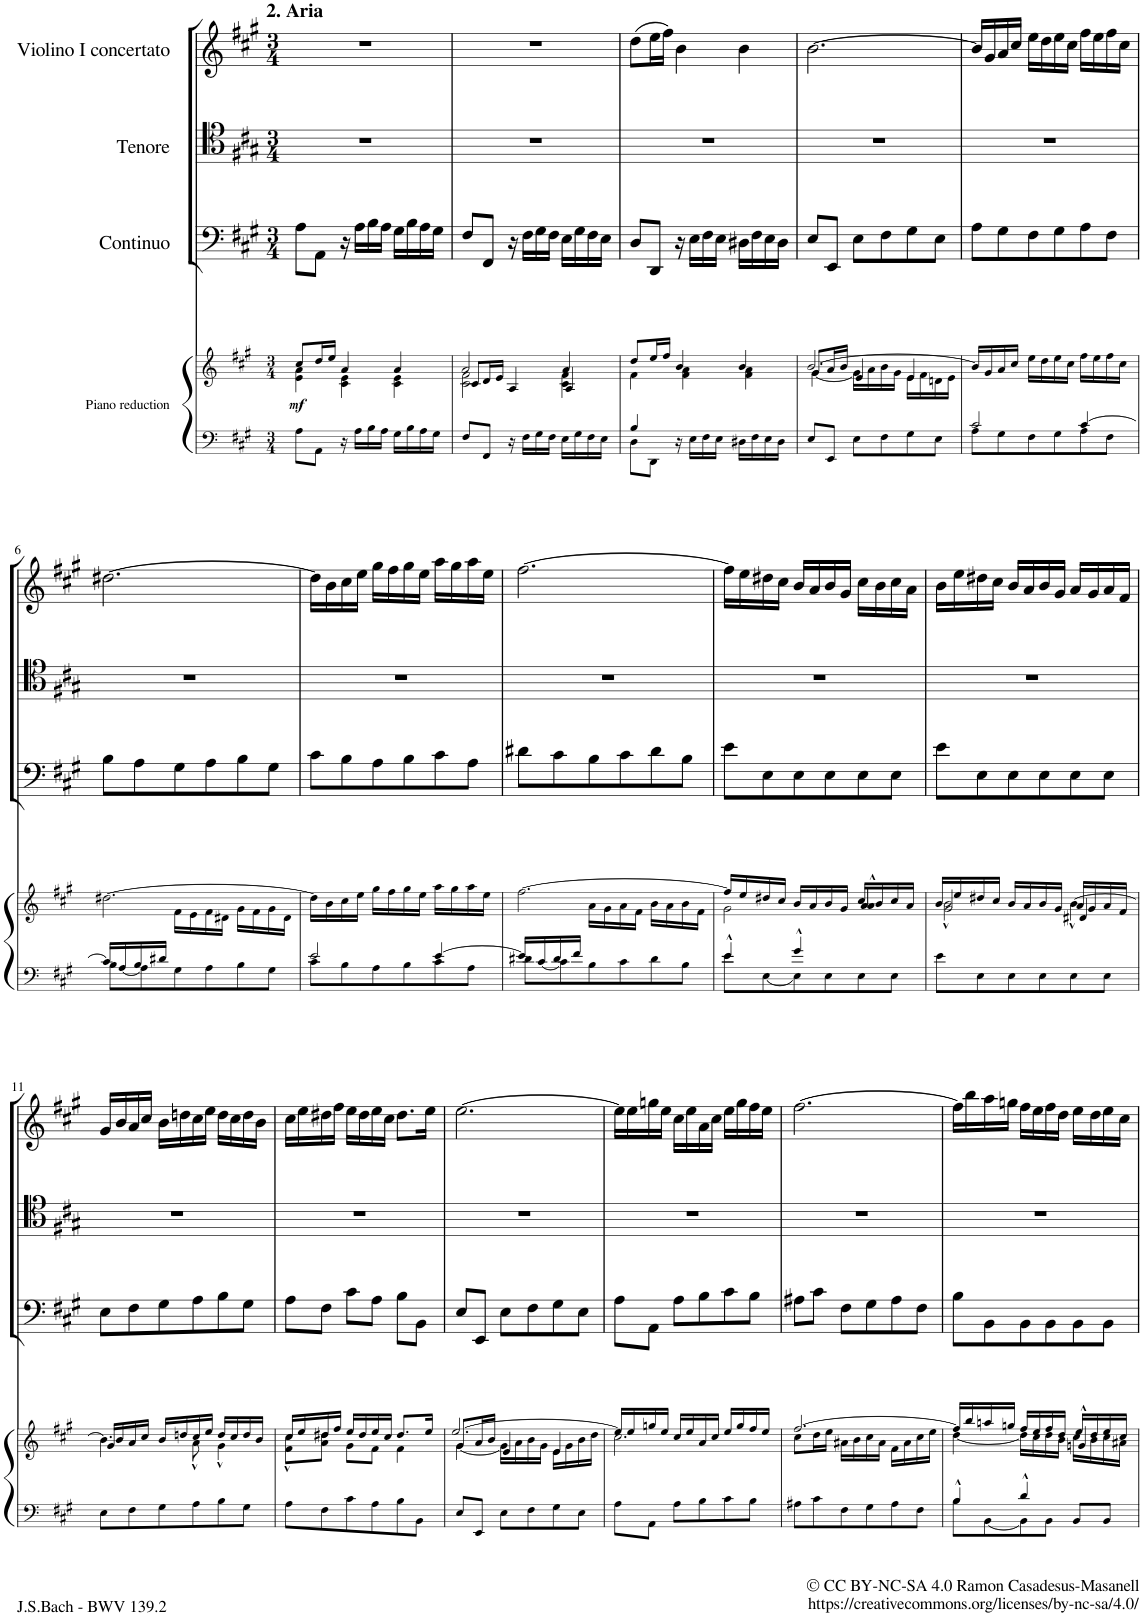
**kern	**kern	**dynam	**kern	**kern	**kern
*part4	*part4	*part4	*part3	*part2	*part1
*staff5	*staff4	*staff4/5	*staff3	*staff2	*staff1
*I"Piano reduction	*	*	*I"Continuo	*I"Tenore	*I"Violino I concertato
*I'Pno	*	*	*	*	*I'Vln
*stria5	*stria5	*	*	*	*
*clefF4	*clefG2	*	*clefF4	*clefC4	*clefG2
*k[f#c#g#]	*k[f#c#g#]	*	*k[f#c#g#]	*k[f#c#g#]	*k[f#c#g#]
*M3/4	*M3/4	*	*M3/4	*M3/4	*M3/4
=1	=1	=1	=1	=1	=1
*	*^	*	*	*	*
!	!	!	!	!	!	!LO:TX:a:B:t=2. Aria
!	!	!	!LO:DY:b	!	!	!
8A\L	8cc#/L	4e\ 4a\	mf	8A\L	2.r	2.r
8AA\J	16dd/L	.	.	8AA\J	.	.
.	16ee/JJ	.	.	.	.	.
16r	4a/	4c#\ 4e\	.	16r	.	.
16A\LL	.	.	.	16A\LL	.	.
16B\	.	.	.	16B\	.	.
16A\JJ	.	.	.	16A\JJ	.	.
16G#\LL	4a/	4c#\ 4e\	.	16G#\LL	.	.
16B\	.	.	.	16B\	.	.
16A\	.	.	.	16A\	.	.
16G#\JJ	.	.	.	16G#\JJ	.	.
=2	=2	=2	=2	=2	=2	=2
*	*	*^	*	*	*	*
8F#/L	2a/	2c#\ 2f#\	8c#/L	.	8F#/L	2.r	2.r
8FF#/J	.	.	16d/L	.	8FF#/J	.	.
.	.	.	16e/JJ	.	.	.	.
16r	.	.	4A/	.	16r	.	.
16F#\LL	.	.	.	.	16F#\LL	.	.
16G#\	.	.	.	.	16G#\	.	.
16F#\JJ	.	.	.	.	16F#\JJ	.	.
16E\LL	4a/	4c#\ 4f#\	4A/	.	16E\LL	.	.
16G#\	.	.	.	.	16G#\	.	.
16F#\	.	.	.	.	16F#\	.	.
16E\JJ	.	.	.	.	16E\JJ	.	.
*	*	*v	*v	*	*	*	*
=3	=3	=3	=3	=3	=3	=3
*^	*	*	*	*	*	*
4B/	8D\L	8dd/L	4f#\	.	8D/L	2.r	(8dd\L
.	8DD\J	16ee/L	.	.	8DD/J	.	16ee\L
.	.	16ff#/JJ	.	.	.	.	16ff#\JJ)
16r	4ryy	4b/	4f#\ 4a\	.	16r	.	4b\
16E\LL	.	.	.	.	16E\LL	.	.
16F#\	.	.	.	.	16F#\	.	.
16E\JJ	.	.	.	.	16E\JJ	.	.
16D#X\LL	4ryy	4b/	4f#\ 4a\	.	16D#X\LL	.	4b\
16F#\	.	.	.	.	16F#\	.	.
16E\	.	.	.	.	16E\	.	.
16D#\JJ	.	.	.	.	16D#\JJ	.	.
*v	*v	*	*	*	*	*	*
=4	=4	=4	=4	=4	=4	=4
*	*	*^	*	*	*	*
8E/L	[2.b/	[4g#\	8g#/L	.	8E/L	2.r	[2.b\
8EE/J	.	.	16a/L	.	8EE/J	.	.
.	.	.	16b/JJ	.	.	.	.
8E\L	.	16g#\LL]	4e/	.	8E\L	.	.
.	.	16a\	.	.	.	.	.
8F#\	.	16b\	.	.	8F#\	.	.
.	.	16g#\JJ	.	.	.	.	.
8G#\	.	16e\LL	4e/	.	8G#\	.	.
.	.	16f#\	.	.	.	.	.
8E\J	.	16dn\	.	.	8E\J	.	.
.	.	16e\JJ	.	.	.	.	.
*	*v	*v	*v	*	*	*	*
=5	=5	=5	=5	=5	=5
*^	*	*	*	*	*
2c#/	8A\L	16b/LL]	.	8A\L	2.r	16b/LL]
.	.	16g#/	.	.	.	16g#/
.	8G#\	16a/	.	8G#\	.	16a/
.	.	16cc#/JJ	.	.	.	16cc#/JJ
.	8F#\	16ee\LL	.	8F#\	.	16ee\LL
.	.	16dd\	.	.	.	16dd\
.	8G#\	16ee\	.	8G#\	.	16ee\
.	.	16cc#\JJ	.	.	.	16cc#\JJ
[4c#/	8A\	16ff#\LL	.	8A\	.	16ff#\LL
.	.	16ee\	.	.	.	16ee\
.	8F#\J	16ff#\	.	8F#\J	.	16ff#\
.	.	16cc#\JJ	.	.	.	16cc#\JJ
!!LO:LB:g=z
=6	=6	=6	=6	=6	=6	=6
*	*	*^	*	*	*	*
16c#/LL]	8B\L	[>2.dd#X\	4ryy	.	8B\L	2.r	[2.dd#X\
[<16A/	.	.	.	.	.	.	.
16B/	8A\]	.	.	.	8A\	.	.
16d#X/JJ	.	.	.	.	.	.	.
2ryy	8G#\	.	16f#\LL	.	8G#\	.	.
.	.	.	16e\	.	.	.	.
.	8A\	.	16f#\	.	8A\	.	.
.	.	.	16d#X\JJ	.	.	.	.
.	8B\	.	16g#\LL	.	8B\	.	.
.	.	.	16f#\	.	.	.	.
.	8G#\J	.	16g#\	.	8G#\J	.	.
.	.	.	16d#\JJ	.	.	.	.
*	*	*v	*v	*	*	*	*
=7	=7	=7	=7	=7	=7	=7
2e/	8c#\L	16dd#\LL]	.	8c#\L	2.r	16dd#\LL]
.	.	16b\	.	.	.	16b\
.	8B\	16cc#\	.	8B\	.	16cc#\
.	.	16ee\JJ	.	.	.	16ee\JJ
.	8A\	16gg#\LL	.	8A\	.	16gg#\LL
.	.	16ff#\	.	.	.	16ff#\
.	8B\	16gg#\	.	8B\	.	16gg#\
.	.	16ee\JJ	.	.	.	16ee\JJ
[4e/	8c#\	16aa\LL	.	8c#\	.	16aa\LL
.	.	16gg#\	.	.	.	16gg#\
.	8A\J	16aa\	.	8A\J	.	16aa\
.	.	16ee\JJ	.	.	.	16ee\JJ
=8	=8	=8	=8	=8	=8	=8
*	*	*^	*	*	*	*
16e/LL]	8d#X\L	[>2.ff#\	4ryy	.	8d#X\L	2.r	[2.ff#\
[<16c#/	.	.	.	.	.	.	.
16d#/	8c#\]	.	.	.	8c#\	.	.
16f#/JJ	.	.	.	.	.	.	.
4ryy	8B\	.	16a\LL	.	8B\	.	.
.	.	.	16g#\	.	.	.	.
.	8c#\	.	16a\	.	8c#\	.	.
.	.	.	16f#\JJ	.	.	.	.
4ryy	8d#\	.	16b\LL	.	8d#\	.	.
.	.	.	16a\	.	.	.	.
.	8B\J	.	16b\	.	8B\J	.	.
.	.	.	16f#\JJ	.	.	.	.
=9	=9	=9	=9	=9	=9	=9	=9
*	*	*	*^	*	*	*	*
4e^^/	8e\L	16ff#/LL]	2g#\	2ryy	.	8e\L	2.r	16ff#\LL]
.	.	16ee/	.	.	.	.	.	16ee\
.	[8E\	16dd#X/	.	.	.	8E\	.	16dd#X\
.	.	16cc#/JJ	.	.	.	.	.	16cc#\JJ
4g#^^/	8E\]	16b/LL	.	.	.	8E\	.	16b/LL
.	.	16a/	.	.	.	.	.	16a/
.	8E\	16b/	.	.	.	8E\	.	16b/
.	.	16g#/JJ	.	.	.	.	.	16g#/JJ
4ryy	8E\	16cc#/LL	4a/	4a^^/	.	8E\	.	16cc#\LL
.	.	16b/	.	.	.	.	.	16b\
.	8E\J	16cc#/	.	.	.	8E\J	.	16cc#\
.	.	16a/JJ	.	.	.	.	.	16a\JJ
*v	*v	*	*	*	*	*	*	*
=10	=10	=10	=10	=10	=10	=10	=10
8e\L	16b/LL	2b^^\	2g#/	.	8e\L	2.r	16b\LL
.	16ee/	.	.	.	.	.	16ee\
8E\	16dd#X/	.	.	.	8E\	.	16dd#X\
.	16cc#/JJ	.	.	.	.	.	16cc#\JJ
8E\	16b/LL	.	.	.	8E\	.	16b/LL
.	16a/	.	.	.	.	.	16a/
8E\	16b/	.	.	.	8E\	.	16b/
.	16g#/JJ	.	.	.	.	.	16g#/JJ
8E\	16a/LL	[>4b^^\	4d#X/	.	8E\	.	16a/LL
.	16g#/	.	.	.	.	.	16g#/
8E\J	16a/	.	.	.	8E\J	.	16a/
.	16f#/JJ	.	.	.	.	.	16f#/JJ
*	*	*v	*v	*	*	*	*
!!LO:LB:g=z
=11	=11	=11	=11	=11	=11	=11
8E\L	16g#/LL	4.b\]	.	8E\L	2.r	16g#/LL
.	16b/	.	.	.	.	16b/
8F#\	16a/	.	.	8F#\	.	16a/
.	16cc#/JJ	.	.	.	.	16cc#/JJ
8G#\	16b/LL	.	.	8G#\	.	16b\LL
.	16ddn/	.	.	.	.	16ddn\
8A\	16cc#/	8a^^\	.	8A\	.	16cc#\
.	16ee/JJ	.	.	.	.	16ee\JJ
8B\	16dd/LL	4g#^^\	.	8B\	.	16dd\LL
.	16cc#/	.	.	.	.	16cc#\
8G#\J	16dd/	.	.	8G#\J	.	16dd\
.	16b/JJ	.	.	.	.	16b\JJ
=12	=12	=12	=12	=12	=12	=12
8A\L	16cc#/LL	8f#\^^ 8cc#\^^L	.	8A\L	2.r	16cc#\LL
.	16ee/	.	.	.	.	16ee\
8F#\	16dd#X/	8a\ 8dd#\J	.	8F#\J	.	16dd#X\
.	16ff#/JJ	.	.	.	.	16ff#\JJ
8c#\	16ee/LL	8g#\L	.	8c#\L	.	16ee\LL
.	16dd#/	.	.	.	.	16dd#\
8A\	16ee/	8f#\J	.	8A\J	.	16ee\
.	16cc#/JJ	.	.	.	.	16cc#\JJ
8B\	8.dd#/L	4f#\	.	8B\L	.	8.dd#\L
8BB\J	.	.	.	8BB\J	.	.
.	16ee/Jk	.	.	.	.	16ee\Jk
=13	=13	=13	=13	=13	=13	=13
*	*	*^	*	*	*	*
8E/L	[2.ee/	[4g#\	8g#/L	.	8E/L	2.r	[2.ee\
8EE/J	.	.	16a/L	.	8EE/J	.	.
.	.	.	16b/JJ	.	.	.	.
8E\L	.	16g#\LL]	4e/	.	8E\L	.	.
.	.	16a\	.	.	.	.	.
8F#\	.	16b\	.	.	8F#\	.	.
.	.	16g#\JJ	.	.	.	.	.
8G#\	.	16e\LL	4e/	.	8G#\	.	.
.	.	16g#\	.	.	.	.	.
8E\J	.	16b\	.	.	8E\J	.	.
.	.	16dd\JJ	.	.	.	.	.
*	*	*v	*v	*	*	*	*
=14	=14	=14	=14	=14	=14	=14
8A\L	16ee/LL]	2.cc#\	.	8A\L	2.r	16ee\LL]
.	16ee/	.	.	.	.	16ee\
8AA\J	16ggn/	.	.	8AA\J	.	16ggn\
.	16ee/JJ	.	.	.	.	16ee\JJ
8A\L	16cc#/LL	.	.	8A\L	.	16cc#\LL
.	16ee/	.	.	.	.	16ee\
8B\	16a/	.	.	8B\	.	16a\
.	16cc#/JJ	.	.	.	.	16cc#\JJ
8c#\	16ee/LL	.	.	8c#\	.	16ee\LL
.	16gg/	.	.	.	.	16gg\
8B\J	16ff#/	.	.	8B\J	.	16ff#\
.	16ee/JJ	.	.	.	.	16ee\JJ
=15	=15	=15	=15	=15	=15	=15
8A#X\L	[2.ff#/	8cc#\L	.	8A#X\L	2.r	[2.ff#\
8c#\	.	16dd\L	.	8c#\J	.	.
.	.	16ee\JJ	.	.	.	.
8F#\	.	16a#X\LL	.	8F#\L	.	.
.	.	16b\	.	.	.	.
8G#\	.	16cc#\	.	8G#\	.	.
.	.	16a#\JJ	.	.	.	.
8A#\	.	16f#\LL	.	8A#\	.	.
.	.	16a#\	.	.	.	.
8F#\J	.	16cc#\	.	8F#\J	.	.
.	.	16ee\JJ	.	.	.	.
=16	=16	=16	=16	=16	=16	=16
*^	*	*^	*	*	*	*
4B^^/	8B\L	16ff#/LL]	[4dd\	2ryy	.	8B\L	2.r	16ff#\LL]
.	.	16bb/	.	.	.	.	.	16bb\
.	[8BB\	16aan/	.	.	.	8BB\	.	16aa\
.	.	16ggn/JJ	.	.	.	.	.	16ggn\JJ
4d^^/	8BB\]	16ff#/LL	16dd\LL]	.	.	8BB\	.	16ff#\LL
.	.	16ee/	16cc#\	.	.	.	.	16ee\
.	8BB\J	16ff#/	16dd\	.	.	8BB\	.	16ff#\
.	.	16dd/JJ	16b\JJ	.	.	.	.	16dd\JJ
4ryy	8BB/L	16ee/LL	16cc#\LL	4gn^^/	.	8BB\	.	16ee\LL
.	.	16dd/	16b\	.	.	.	.	16dd\
.	8BB/J	16ee/	16cc#\	.	.	8BB\J	.	16ee\
.	.	16cc#/JJ	16a#X\JJ	.	.	.	.	16cc#\JJ
*v	*v	*	*	*	*	*	*	*
*	*v	*v	*v	*	*	*	*
=	=	=	=	=	=
*-	*-	*-	*-	*-	*-
